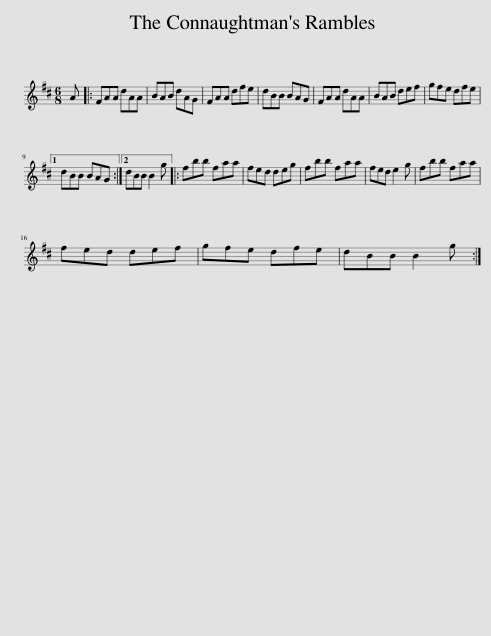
X:1
L:1/8
M:6/8
I:linebreak $
K:D
V:1 treble
V:1
 A |: FAA dAA | BAB dAG | FAA dfe | dBB BAG | %5
 FAA dAA | BAB def | gfe dfe |1$ dBB BAG :|2 dBB B2 g |: %10
 fbb faa | fed deg | fbb faa | fed e2 g | fbb faa |$ %15
 fed def | gfe dfe | dBB B2 g :| %18
